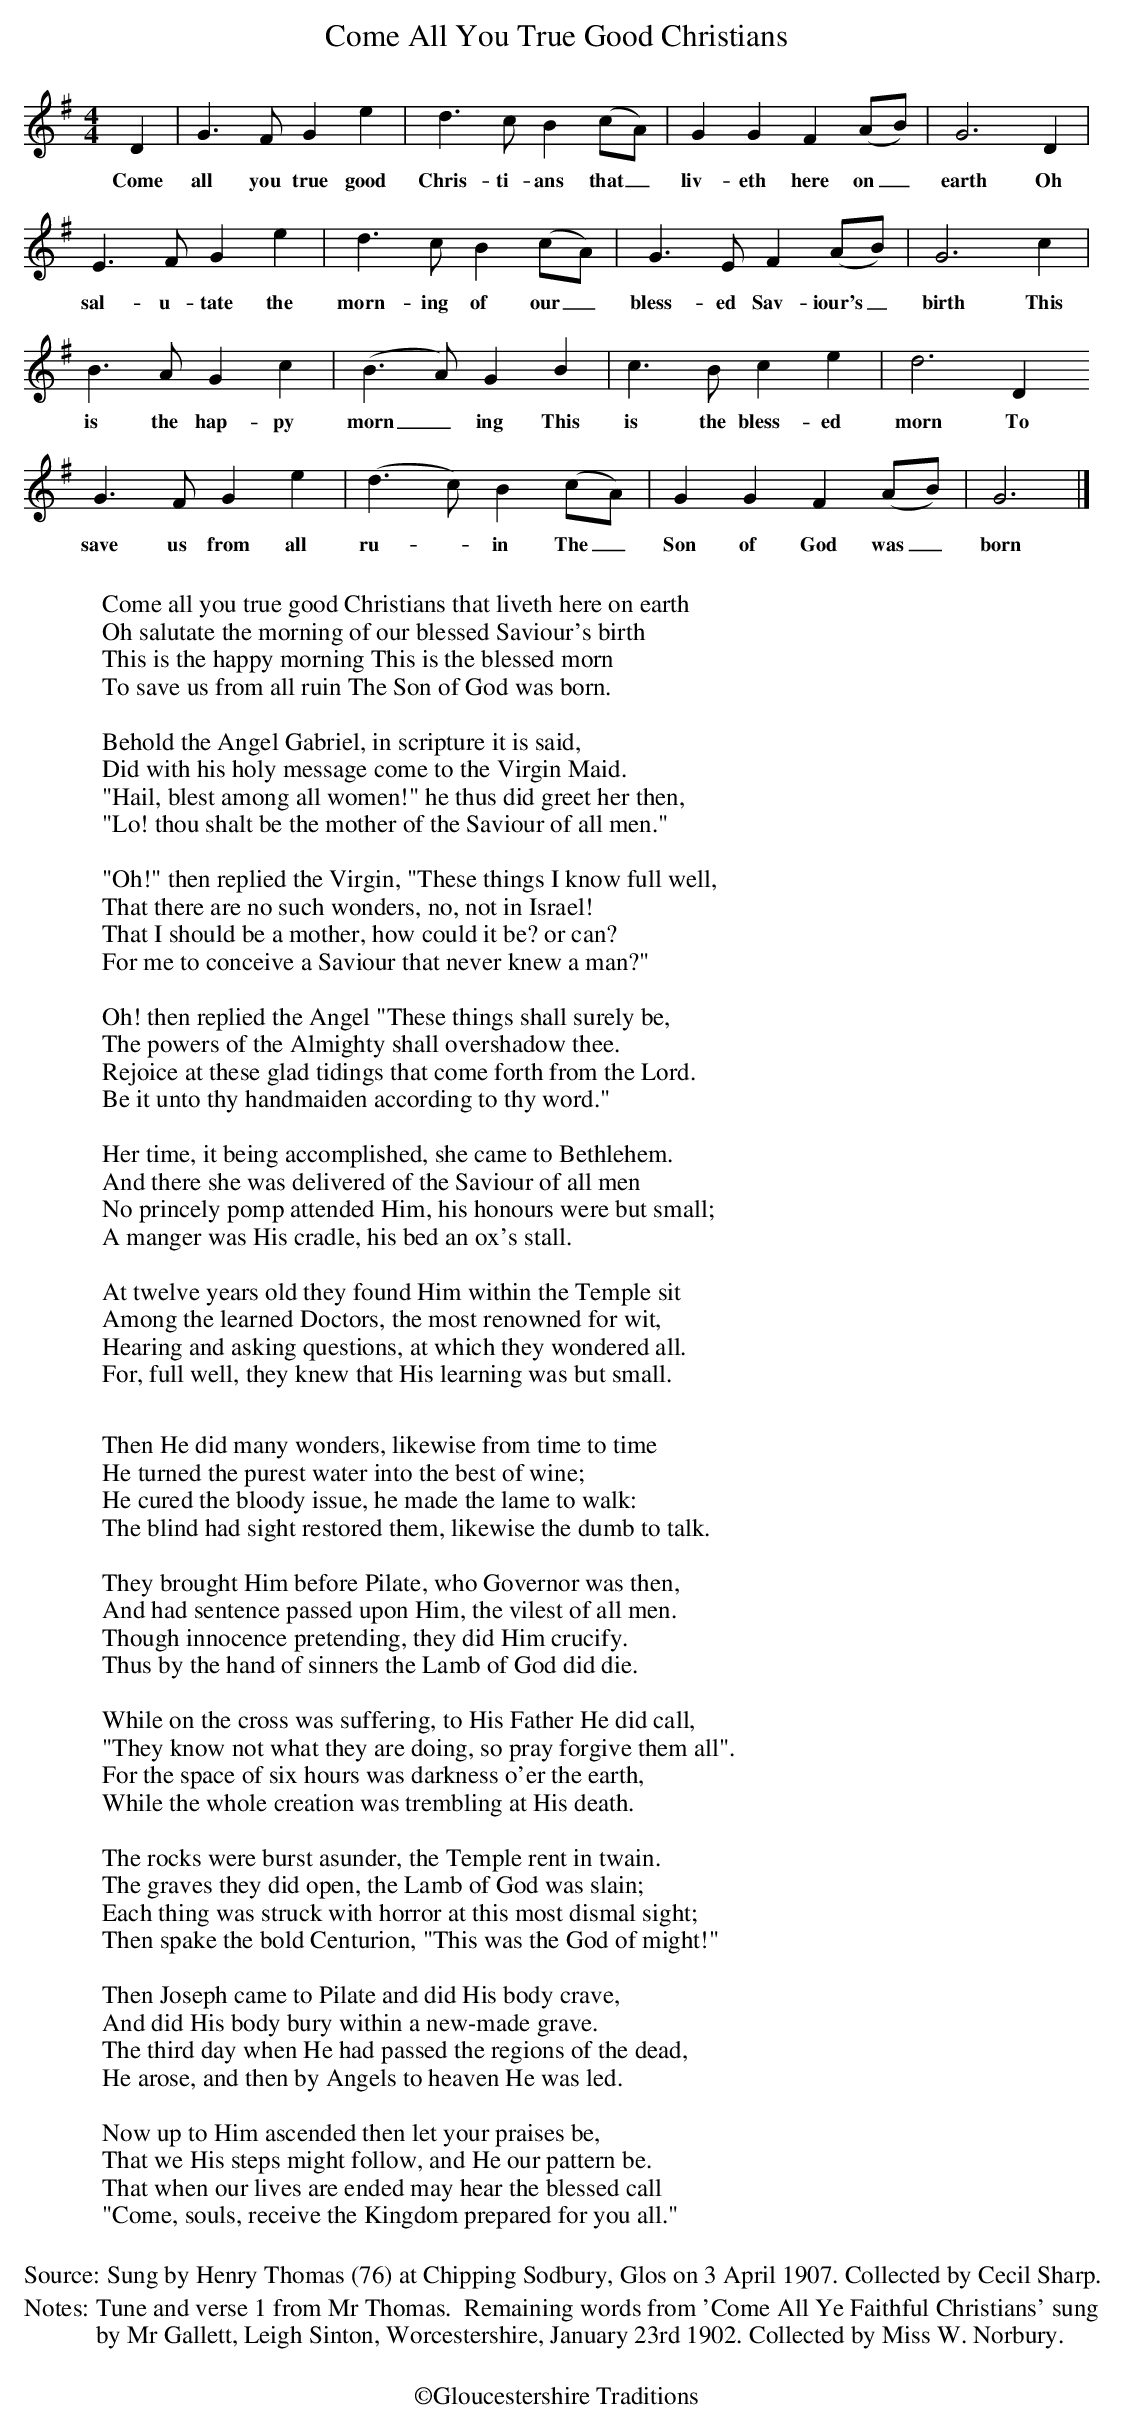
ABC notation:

X:1
T:Come All You True Good Christians
M:4/4
L:1/8
K:G
D2 | G2>F2 G2 e2 | d2>c2 B2 (cA) | G2 G2 F2 (AB) | G4> D4 |
w: Come all you true good Chris-ti-ans that_ liv-eth here on_ earth Oh
E2>F2 G2 e2 |d2>c2 B2 (cA) |G2>E2 F2 (AB) | G6 c2|
w: sal-u-tate the morn-ing of our_ bless-ed Sav-iour's_ birth This
B2>A2 G2 c2 | (B2>A2) G2 B2 | c3 B c2 e2 | d6 D2
w:is the hap-py morn_ing This is the bless-ed morn To
G3 F G2 e2 |(d2>c2) B2 (cA) | G2 G2 F2 (AB) | G6 |]
w: save us from all ru- -in The_ Son of God was_ born
W:
W: Come all you true good Christians that liveth here on earth
W: Oh salutate the morning of our blessed Saviour's birth
W:This is the happy morning This is the blessed morn
W:To save us from all ruin The Son of God was born.
W:
W:Behold the Angel Gabriel, in scripture it is said,
W:Did with his holy message come to the Virgin Maid.
W:"Hail, blest among all women!" he thus did greet her then,
W:"Lo! thou shalt be the mother of the Saviour of all men."
W:
W:"Oh!" then replied the Virgin, "These things I know full well,
W:That there are no such wonders, no, not in Israel!
W:That I should be a mother, how could it be? or can?
W:For me to conceive a Saviour that never knew a man?"
W:
W:Oh! then replied the Angel "These things shall surely be,
W:The powers of the Almighty shall overshadow thee.
W:Rejoice at these glad tidings that come forth from the Lord.
W:Be it unto thy handmaiden according to thy word."
W:
W:Her time, it being accomplished, she came to Bethlehem.
W:And there she was delivered of the Saviour of all men
W:No princely pomp attended Him, his honours were but small;
W:A manger was His cradle, his bed an ox's stall.
W:
W:At twelve years old they found Him within the Temple sit
W:Among the learned Doctors, the most renowned for wit,
W:Hearing and asking questions, at which they wondered all.
W:For, full well, they knew that His learning was but small.
W:
W:Then He did many wonders, likewise from time to time
W:He turned the purest water into the best of wine;
W:He cured the bloody issue, he made the lame to walk:
W:The blind had sight restored them, likewise the dumb to talk.
W:
W:They brought Him before Pilate, who Governor was then,
W:And had sentence passed upon Him, the vilest of all men.
W:Though innocence pretending, they did Him crucify.
W:Thus by the hand of sinners the Lamb of God did die.
W:
W:While on the cross was suffering, to His Father He did call,
W:"They know not what they are doing, so pray forgive them all".
W:For the space of six hours was darkness o'er the earth,
W:While the whole creation was trembling at His death.
W:
W:The rocks were burst asunder, the Temple rent in twain.
W:The graves they did open, the Lamb of God was slain;
W:Each thing was struck with horror at this most dismal sight;
W:Then spake the bold Centurion, "This was the God of might!"
W:
W:Then Joseph came to Pilate and did His body crave,
W:And did His body bury within a new-made grave.
W:The third day when He had passed the regions of the dead,
W:He arose, and then by Angels to heaven He was led.
W:
W:Now up to Him ascended then let your praises be,
W:That we His steps might follow, and He our pattern be.
W:That when our lives are ended may hear the blessed call
W:"Come, souls, receive the Kingdom prepared for you all."
W:
